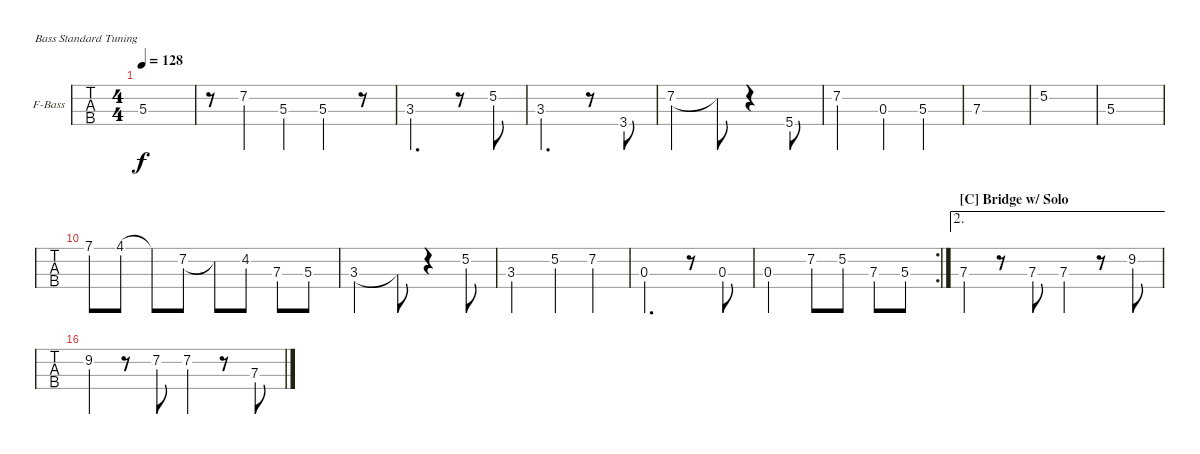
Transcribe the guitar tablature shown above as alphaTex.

\bracketExtendMode nobrackets
\firstSystemTrackNameOrientation horizontal
\otherSystemsTrackNameOrientation horizontal
\defaultBarNumberDisplay FirstOfSystem
\track ("Bass" "F-Bass") {instrument fretlessbass}
\staff {tabs}
\tuning (G2 D2 A1 E1)
\ts (4 4)
\tempo 128
\clef f4
\ks c
5.3.1{dy f} |
r.8 7.2.4 5.3.4 5.3.4 r.8 |
3.3.2{d} r.8 5.2.8 |
3.3.2{d} r.8 3.4.8 |
7.2.2 7.2{t}.8 r.4 5.4.8 |
7.2.2 0.3.4 5.3.4 |
7.3.1 |
5.2.1 |
5.3.1 |
7.1.8 4.1.8 4.1{t}.8 7.2.8 7.2{t}.8 4.2.8 7.3.8 5.3.8 |
3.3.2 3.3{t}.8 r.4 5.2.8 |
3.3.2 5.2.4 7.2.4 |
0.3.2{d} r.8 0.3.8 |
\rc 2
0.3.2 7.2.8 5.2.8 7.3.8 5.3.8 |
\ae 2
\section ("C" "Bridge w/ Solo")
7.3.4 r.8 7.3.8 7.3.4 r.8 9.2.8 |
9.2.4 r.8 7.2.8 7.2.4 r.8 7.3.8
